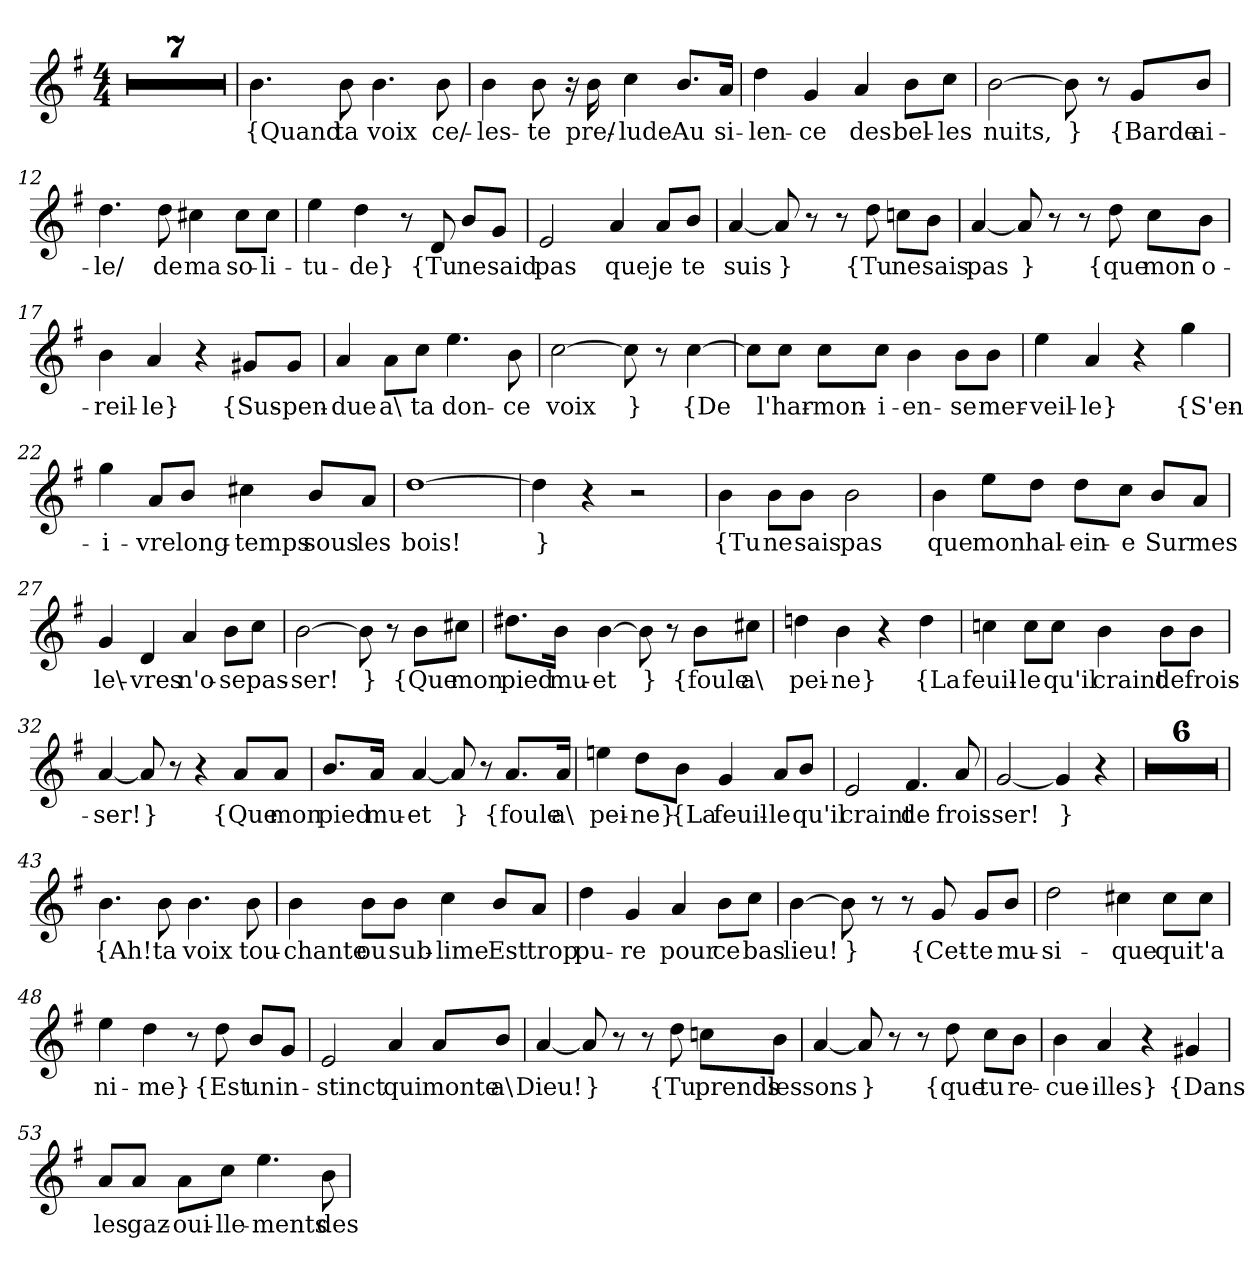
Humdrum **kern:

**kern	**text
*part1	*part1
*staff1	*staff1
*clefG2	*
*k[f#]	*
*M4/4	*
=1	=1
1r	.
=2	=2
1r	.
=3	=3
1r	.
=4	=4
1r	.
=5	=5
1r	.
=6	=6
1r	.
=7	=7
1r	.
=8	=8
4.b	{Quand
8b	ta
4.b	voix
8b	ce/-
=9	=9
4b	-les-
8b	-te
16r	.
16b	pre/-
4cc	-lude
8.b/L	Au
16a/Jk	si-
=10	=10
4dd	-len-
4g	-ce
4a	des
8b\L	bel-
8cc\J	-les
=11	=11
[2b	nuits,
8b]	}
8r	.
8g/L	{Barde
8b/J	ai-
=12	=12
4.dd	-le/
8dd	de
4cc#X	ma
8cc#\L	so-
8cc#\J	-li-
=13	=13
4ee	-tu-
4dd	-de}
8r	.
8d	{Tu
8b/L	ne
8g/J	said
=14	=14
2e	pas
4a	que
8a/L	je
8b/J	te
=15	=15
[4a	suis
8a]	}
8r	.
8r	.
8dd	{Tu
8ccn\L	ne
8b\J	sais
=16	=16
[4a	pas
8a]	}
8r	.
8r	.
8dd	{que
8cc\L	mon
8b\J	o-
=17	=17
4b	-reil-
4a	-le}
4r	.
8g#X/L	{Sus-
8g#/J	-pen-
=18	=18
4a	-due
8a\L	a\
8cc\J	ta
4.ee	don-
8b	-ce
=19	=19
[2cc	voix
8cc]	}
8r	.
[4cc	{De
=20	=20
8cc\L]	.
8cc\J	l'har-
8cc\L	-mon-
8cc\J	-i-
4b	-en-
8b\L	-se
8b\J	mer-
=21	=21
4ee	-veil-
4a	-le}
4r	.
4gg	{S'en-
=22	=22
4gg	-i-
8a/L	-vre
8b/J	long-
4cc#X	-temps
8b/L	sous
8a/J	les
=23	=23
[1dd	bois!
=24	=24
4dd]	}
4r	.
2r	.
=25	=25
4b	{Tu
8b\L	ne
8b\J	sais
2b	pas
=26	=26
4b	que
8ee\L	mon
8dd\J	hal-
8dd\L	-ein-
8cc\J	-e
8b/L	Sur
8a/J	mes
=27	=27
4g	le\-
4d	-vres
4a	n'o-
8b\L	-se
8cc\J	pas-
=28	=28
[2b	-ser!
8b]	}
8r	.
8b\L	{Que
8cc#X\J	mon
=29	=29
8.dd#X\L	pied
16b\Jk	mu-
[4b	-et
8b]	}
8r	.
8b\L	{foule
8cc#X\J	a\
=30	=30
4ddn	pei-
4b	-ne}
4r	.
4dd	{La
=31	=31
4ccn	feuil-
8cc\L	-le
8cc\J	qu'il
4b	craint
8b\L	de
8b\J	frois-
=32	=32
[4a	-ser!
8a]	}
8r	.
4r	.
8a/L	{Que
8a/J	mon
=33	=33
8.b/L	pied
16a/Jk	mu-
[4a	-et
8a]	}
8r	.
8.a/L	{foule
16a/Jk	a\
=34	=34
4een	pei-
8dd\L	-ne}
8b\J	{La
4g	feuil-
8a/L	-le
8b/J	qu'il
=35	=35
2e	craint
4.f#	de
8a	frois-
=36	=36
[2g	-ser!
4g]	}
4r	.
=37	=37
1r	.
=38	=38
1r	.
=39	=39
1r	.
=40	=40
1r	.
=41	=41
1r	.
=42	=42
1r	.
=43	=43
4.b	{Ah!
8b	ta
4.b	voix
8b	tou-
=44	=44
4b	-chante
8b\L	ou
8b\J	sub-
4cc	-lime
8b/L	Est
8a/J	trop
=45	=45
4dd	pu-
4g	-re
4a	pour
8b\L	ce
8cc\J	bas
=46	=46
[4b	lieu!
8b]	}
8r	.
8r	.
8g	{Cet-
8g/L	-te
8b/J	mu-
=47	=47
2dd	-si-
4cc#X	-que
8cc#\L	qui
8cc#\J	t'a
=48	=48
4ee	-ni-
4dd	-me}
8r	.
8dd	{Est
8b/L	un
8g/J	in-
=49	=49
2e	-stinct
4a	qui
8a/L	monte
8b/J	a\
=50	=50
[4a	Dieu!
8a]	}
8r	.
8r	.
8dd	{Tu
8ccn\L	prends
8b\J	les
=51	=51
[4a	sons
8a]	}
8r	.
8r	.
8dd	{que
8cc\L	tu
8b\J	re-
=52	=52
4b	-cue-
4a	-illes}
4r	.
4g#X	{Dans
=53	=53
8a/L	les
8a/J	gaz-
8a\L	-oui-
8cc\J	-lle-
4.ee	-ments
8b	des
=	=
*-	*-
